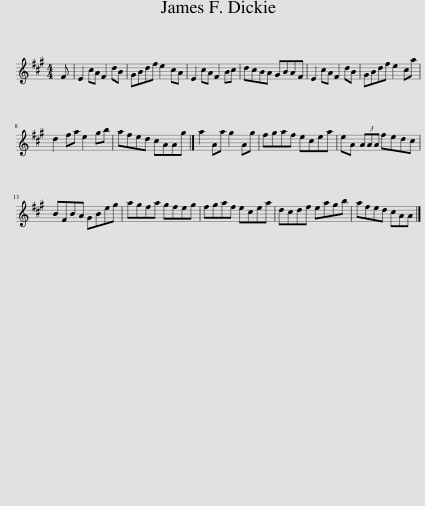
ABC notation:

X:1
L:1/8
M:4/4
I:linebreak $
K:A
V:1 treble
V:1
 F | E2 cA F2 dB | GBdf e2 cA | E2 cA F2 Bc | dcBA GBAF | %5
 E2 cA F2 dB | GBdf e2 ca |$ d2 fa e2 gb | afed cAAg |] a2 Aa g2 Ag | %10
 fgaf ecea | eA (3AAA fedc |$ BFBA GBeg | agfa gfeg | fgaf ecea | %15
 dcdf eagb | afed cAA |] %17
